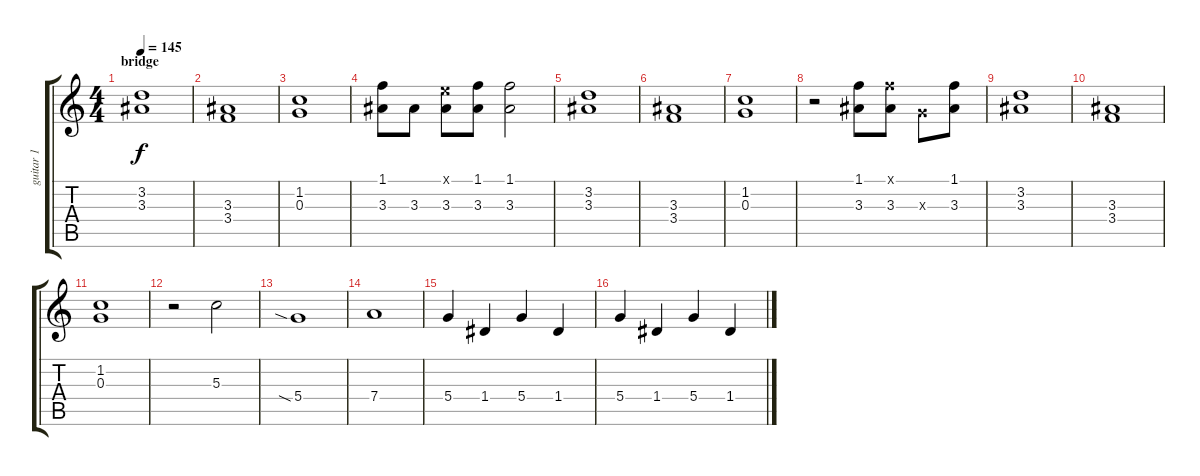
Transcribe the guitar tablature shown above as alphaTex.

\track ("guitar 1" "guitar 1") {instrument electricguitarmuted}
\staff {score tabs}
\tuning (E4 B3 G3 D3 A2 E2) {hide}
\ts (4 4)
\section ("" "bridge")
\tempo 145
\clef g2
\ks c
(3.2 3.3).1{dy f} |
(3.3 3.4).1 |
(1.2 0.3).1 |
(1.1 3.3).8 3.3.8 (0.1{x} 3.3).8 (1.1 3.3).8 (1.1 3.3).2 |
(3.2 3.3).1 |
(3.3 3.4).1 |
(1.2 0.3).1 |
r.2 (1.1 3.3).8 (1.1{x} 3.3).8 0.3{x}.8 (1.1 3.3).8 |
(3.2 3.3).1 |
(3.3 3.4).1 |
(1.2 0.3).1 |
r.2 5.3.2 |
5.4{sia}.1 |
7.4.1 |
5.4.4 1.4.4 5.4.4 1.4.4 |
5.4.4 1.4.4 5.4.4 1.4.4
